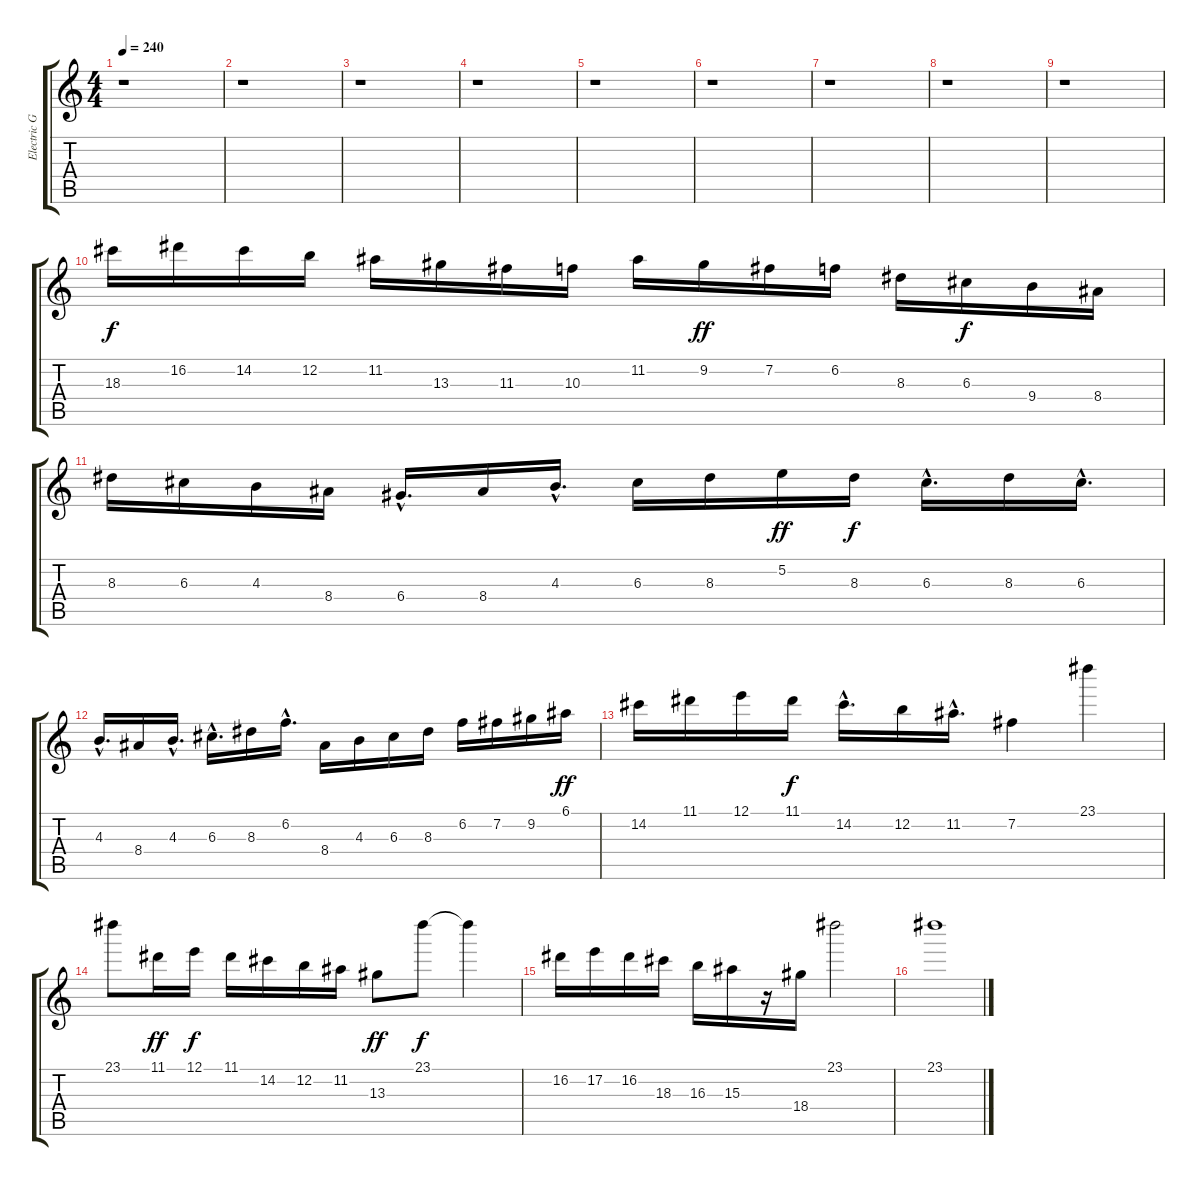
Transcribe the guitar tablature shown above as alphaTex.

\track ("Electric Guitar 1" "Electric G") {instrument overdrivenguitar}
\staff {score tabs}
\tuning (E4 B3 G3 D3 A2 E2) {hide}
\ts (4 4)
\tempo 240
\clef g2
\ks c
r.1{dy f} |
r.1 |
r.1 |
r.1 |
r.1 |
r.1 |
r.1 |
r.1 |
r.1 |
18.3.16 16.2.16 14.2.16 12.2.16 11.2.16 13.3.16 11.3.16 10.3.16 11.2.16 9.2.16{dy ff} 7.2.16 6.2.16 8.3.16 6.3.16{dy f} 9.4.16 8.4.16 |
8.3.16 6.3.16 4.3.16 8.4.16 6.4{hac}.16{d} 8.4.16 4.3{hac}.16{d} 6.3.16 8.3.16 5.2.16{dy ff} 8.3.16{dy f} 6.3{hac}.16{d} 8.3.16 6.3{hac}.16{d} |
4.3{hac}.16{d} 8.4.16 4.3{hac}.16{d} 6.3{hac}.16{d} 8.3.16 6.2{hac}.16{d} 8.4.16 4.3.16 6.3.16 8.3.16 6.2.16 7.2.16 9.2.16 6.1.16{dy ff} |
14.2.16 11.1.16 12.1.16 11.1.16{dy f} 14.2{hac}.16{d} 12.2.16 11.2{hac}.16{d} 7.2.4 23.1.4 |
23.1.8 11.1.16{dy ff} 12.1.16{dy f} 11.1.16 14.2.16 12.2.16 11.2.16 13.3.8{dy ff} 23.1.8{dy f} 23.1{t}.4 |
16.2.16 17.2.16 16.2.16 18.3.16 16.3.16 15.3.16 r.16 18.4.16 23.1.2 |
23.1.1
